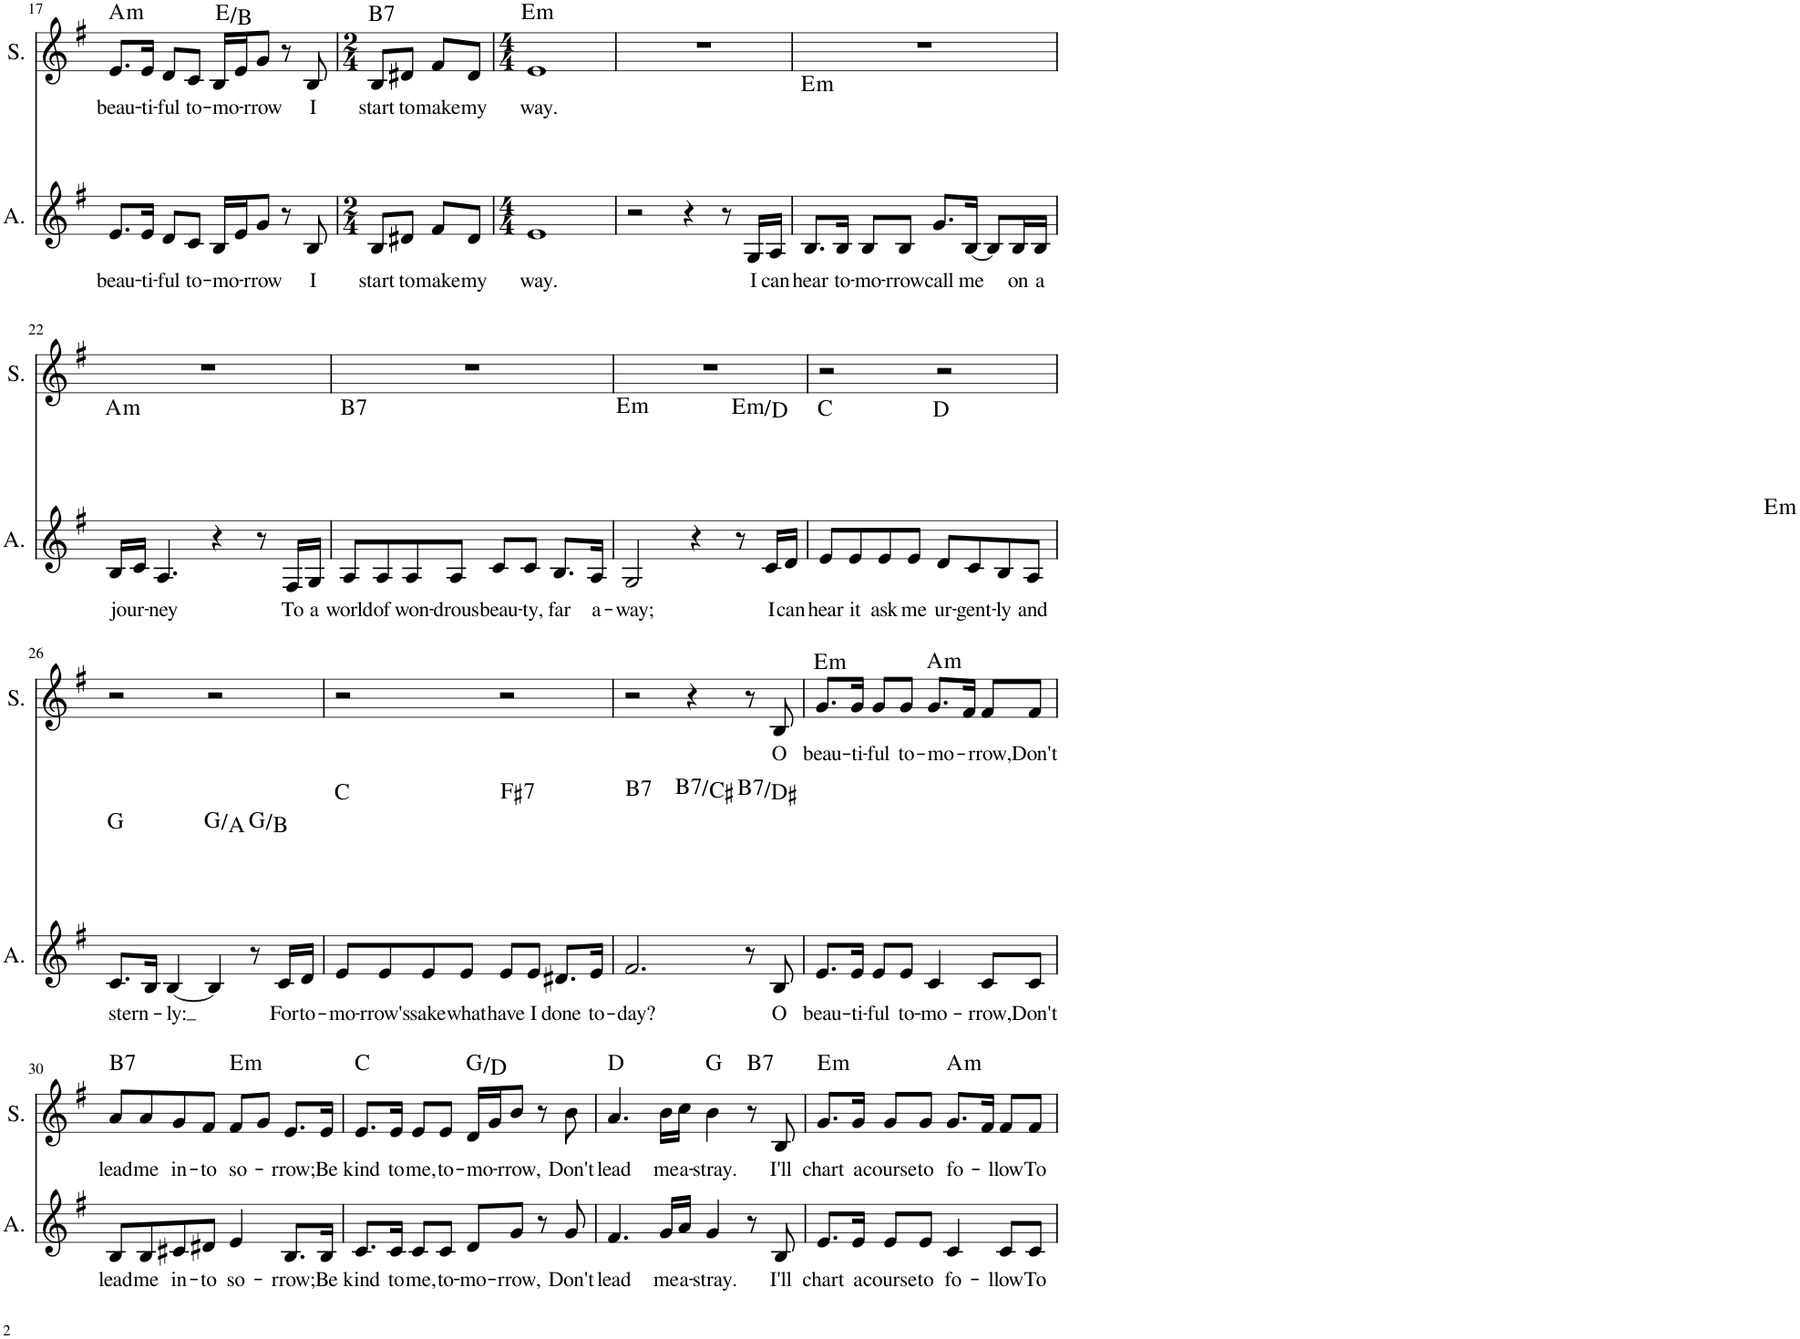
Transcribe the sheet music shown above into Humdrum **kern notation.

**kern	**text	**harte	**kern	**text	**harte
*part2	*part2	*part2	*part1	*part1	*part1
*staff2	*staff2	*	*staff1	*staff1	*
*I"Alto	*	*	*I"Soprano	*	*
*I'A.	*	*	*I'S.	*	*
!!LO:PB:g=z
*clefG2	*	*	*clefG2	*	*
*k[f#]	*	*	*k[f#]	*	*
*M4/4	*	*	*M4/4	*	*
=17	=17	=17	=17	=17	=17
!	!LO:LY:b	!	!	!LO:LY:b	!LO:H:kt=m
8.e/L	beau-	.	8.e/L	beau-	A:min
!	!LO:LY:b	!	!	!LO:LY:b	!
16e/Jk	-ti-	.	16e/Jk	-ti-	.
!	!LO:LY:b	!	!	!LO:LY:b	!
8d/L	-ful	.	8d/L	-ful	.
!	!LO:LY:b	!	!	!LO:LY:b	!
8c/J	to-	.	8c/J	to-	.
!	!LO:LY:b	!	!	!LO:LY:b	!
16B/LL	-mo-	.	16B/LL	-mo-	E:maj/5
16e/J	.	.	16e/J	.	.
!	!LO:LY:b	!	!	!LO:LY:b	!
8g/J	-rrow	.	8g/J	-rrow	.
8r	.	.	8r	.	.
!	!LO:LY:b	!	!	!LO:LY:b	!
8B/	I	.	8B/	I	.
=18	=18	=18	=18	=18	=18
*M2/4	*	*	*M2/4	*	*
!	!LO:LY:b	!	!	!LO:LY:b	!LO:H:kt=7
8B/L	start	.	8B/L	start	B:7
!	!LO:LY:b	!	!	!LO:LY:b	!
8d#X/J	to	.	8d#X/J	to	.
!	!LO:LY:b	!	!	!LO:LY:b	!
8f#/L	make	.	8f#/L	make	.
!	!LO:LY:b	!	!	!LO:LY:b	!
8d#/J	my	.	8d#/J	my	.
=19	=19	=19	=19	=19	=19
*M4/4	*	*	*M4/4	*	*
!	!LO:LY:b	!	!	!LO:LY:b	!LO:H:kt=m
1e	way.	.	1e	way.	E:min
=20	=20	=20	=20	=20	=20
2r	.	.	1r	.	.
4r	.	.	.	.	.
8r	.	.	.	.	.
!	!LO:LY:b	!	!	!	!
16G/LL	I	.	.	.	.
!	!LO:LY:b	!	!	!	!
16A/JJ	can	.	.	.	.
=21	=21	=21	=21	=21	=21
!	!LO:LY:b	!LO:H:kt=m	!	!	!
8.B/L	hear	E:min	1r	.	.
!	!LO:LY:b	!	!	!	!
16B/Jk	to-	.	.	.	.
!	!LO:LY:b	!	!	!	!
8B/L	-mo-	.	.	.	.
!	!LO:LY:b	!	!	!	!
8B/J	-rrow	.	.	.	.
!	!LO:LY:b	!	!	!	!
8.g/L	call	.	.	.	.
!	!LO:LY:b	!	!	!	!
[16B/Jk	me	.	.	.	.
8B/L]	.	.	.	.	.
!	!LO:LY:b	!	!	!	!
16B/L	on	.	.	.	.
!	!LO:LY:b	!	!	!	!
16B/JJ	a	.	.	.	.
!!LO:LB:g=z
=22	=22	=22	=22	=22	=22
!	!LO:LY:b	!LO:H:kt=m	!	!	!
16B/LL	jour-	A:min	1r	.	.
16c/JJ	.	.	.	.	.
!	!LO:LY:b	!	!	!	!
4.A/	-ney	.	.	.	.
4r	.	.	.	.	.
8r	.	.	.	.	.
!	!LO:LY:b	!	!	!	!
16F#/LL	To	.	.	.	.
!	!LO:LY:b	!	!	!	!
16G/JJ	a	.	.	.	.
=23	=23	=23	=23	=23	=23
!	!LO:LY:b	!LO:H:kt=7	!	!	!
8A/L	world	B:7	1r	.	.
!	!LO:LY:b	!	!	!	!
8A/	of	.	.	.	.
!	!LO:LY:b	!	!	!	!
8A/	won-	.	.	.	.
!	!LO:LY:b	!	!	!	!
8A/J	-drous	.	.	.	.
!	!LO:LY:b	!	!	!	!
8c/L	beau-	.	.	.	.
!	!LO:LY:b	!	!	!	!
8c/J	-ty,	.	.	.	.
!	!LO:LY:b	!	!	!	!
8.B/L	far	.	.	.	.
!	!LO:LY:b	!	!	!	!
16A/Jk	a-	.	.	.	.
=24	=24	=24	=24	=24	=24
!	!LO:LY:b	!LO:H:kt=m	!	!	!
2G/	-way;	E:min	1r	.	.
4r	.	.	.	.	.
!	!	!LO:H:kt=m	!	!	!
8r	.	E:min/b7	.	.	.
!	!LO:LY:b	!	!	!	!
16c/LL	I	.	.	.	.
!	!LO:LY:b	!	!	!	!
16d/JJ	can	.	.	.	.
=25	=25	=25	=25	=25	=25
!	!LO:LY:b	!	!	!	!
8e/L	hear	C:maj	2r	.	.
!	!LO:LY:b	!	!	!	!
8e/	it	.	.	.	.
!	!LO:LY:b	!	!	!	!
8e/	ask	.	.	.	.
!	!LO:LY:b	!	!	!	!
8e/J	me	.	.	.	.
!	!LO:LY:b	!	!	!	!
8d/L	ur-	D:maj	2r	.	.
!	!LO:LY:b	!	!	!	!
8c/	-gent-	.	.	.	.
!	!LO:LY:b	!	!	!	!
8B/	-ly	.	.	.	.
!	!LO:LY:b	!	!	!	!
8A/J	and	.	.	.	.
!!LO:LB:g=z
=26	=26	=26	=26	=26	=26
!	!LO:LY:b	!	!	!	!
8.c/L	-stern-	G:maj	2r	.	.
16B/Jk	.	.	.	.	.
!	!LO:LY:b	!	!	!	!
[4B/	-ly:	.	.	.	.
4B/]	.	G:maj/2	2r	.	.
8r	.	G:maj/3	.	.	.
!	!LO:LY:b	!	!	!	!
16c/LL	For	.	.	.	.
!	!LO:LY:b	!	!	!	!
16d/JJ	to-	.	.	.	.
=27	=27	=27	=27	=27	=27
!	!LO:LY:b	!	!	!	!
8e/L	-mo-	C:maj	2r	.	.
!	!LO:LY:b	!	!	!	!
8e/	-rrow's	.	.	.	.
!	!LO:LY:b	!	!	!	!
8e/	sake	.	.	.	.
!	!LO:LY:b	!	!	!	!
8e/J	what	.	.	.	.
!	!LO:LY:b	!LO:H:kt=7	!	!	!
8e/L	have	F#:7	2r	.	.
!	!LO:LY:b	!	!	!	!
8e/J	I	.	.	.	.
!	!LO:LY:b	!	!	!	!
8.d#X/L	done	.	.	.	.
!	!LO:LY:b	!	!	!	!
16e/Jk	to-	.	.	.	.
=28	=28	=28	=28	=28	=28
!	!LO:LY:b	!LO:H:kt=7	!	!	!
*^	*	*	*	*	*
2.f#/	2ryy	-day?	B:7	2r	.	.
!	!	!	!LO:H:kt=7	!	!	!
.	2ryy	.	B:7/2	4r	.	.
!	!	!	!LO:H:kt=7	!	!	!
8r	.	.	B:7/3	8r	.	.
!	!	!LO:LY:b	!	!	!LO:LY:b	!
8B/	.	O	.	8B/	O	.
=29	=29	=29	=29	=29	=29	=29
!	!	!LO:LY:b	!	!	!LO:LY:b	!LO:H:n=1:kt=m
!	!	!	!	!	!	!LO:H:n=2:kt=m
*v	*v	*	*	*	*	*
8.e/L	beau-	.	8.g/L	beau-	E:min E:min
!	!LO:LY:b	!	!	!LO:LY:b	!
16e/Jk	-ti-	.	16g/Jk	-ti-	.
!	!LO:LY:b	!	!	!LO:LY:b	!
8e/L	-ful	.	8g/L	-ful	.
!	!LO:LY:b	!	!	!LO:LY:b	!
8e/J	to-	.	8g/J	to-	.
!	!LO:LY:b	!	!	!LO:LY:b	!LO:H:kt=m
4c/	-mo-	.	8.g/L	-mo-	A:min
.	.	.	16f#/Jk	.	.
!	!LO:LY:b	!	!	!LO:LY:b	!
8c/L	-rrow,	.	8f#/L	-rrow,	.
!	!LO:LY:b	!	!	!LO:LY:b	!
8c/J	Don't	.	8f#/J	Don't	.
!!LO:LB:g=z
=30	=30	=30	=30	=30	=30
!	!LO:LY:b	!	!	!LO:LY:b	!LO:H:kt=7
8B/L	lead	.	8a/L	lead	B:7
!	!LO:LY:b	!	!	!LO:LY:b	!
8B/	me	.	8a/	me	.
!	!LO:LY:b	!	!	!LO:LY:b	!
8c#X/	in-	.	8g/	in-	.
!	!LO:LY:b	!	!	!LO:LY:b	!
8d#X/J	-to	.	8f#/J	-to	.
!	!LO:LY:b	!	!	!LO:LY:b	!LO:H:kt=m
4e/	so-	.	8f#/L	so-	E:min
.	.	.	8g/J	.	.
!	!LO:LY:b	!	!	!LO:LY:b	!
8.B/L	-rrow;	.	8.e/L	-rrow;	.
!	!LO:LY:b	!	!	!LO:LY:b	!
16B/Jk	Be	.	16e/Jk	Be	.
=31	=31	=31	=31	=31	=31
!	!LO:LY:b	!	!	!LO:LY:b	!
8.c/L	kind	.	8.e/L	kind	C:maj
!	!LO:LY:b	!	!	!LO:LY:b	!
16c/Jk	to	.	16e/Jk	to	.
!	!LO:LY:b	!	!	!LO:LY:b	!
8c/L	me,	.	8e/L	me,	.
!	!LO:LY:b	!	!	!LO:LY:b	!
8c/J	to-	.	8e/J	to-	.
!	!LO:LY:b	!	!	!LO:LY:b	!
8d/L	-mo-	.	16d/LL	-mo-	G:maj/5
.	.	.	16g/J	.	.
!	!LO:LY:b	!	!	!LO:LY:b	!
8g/J	-rrow,	.	8b/J	-rrow,	.
8r	.	.	8r	.	.
!	!LO:LY:b	!	!	!LO:LY:b	!
8g/	Don't	.	8b\	Don't	.
=32	=32	=32	=32	=32	=32
!	!LO:LY:b	!	!	!LO:LY:b	!
4.f#/	lead	.	4.a/	lead	D:maj
!	!LO:LY:b	!	!	!LO:LY:b	!
16g/LL	me	.	16b\LL	me	.
!	!LO:LY:b	!	!	!LO:LY:b	!
16a/JJ	a-	.	16cc\JJ	a-	.
!	!LO:LY:b	!	!	!LO:LY:b	!
4g/	-stray.	.	4b\	-stray.	G:maj
!	!	!	!	!	!LO:H:kt=7
8r	.	.	8r	.	B:7
!	!LO:LY:b	!	!	!LO:LY:b	!
8B/	I'll	.	8B/	I'll	.
=33	=33	=33	=33	=33	=33
!	!LO:LY:b	!	!	!LO:LY:b	!LO:H:kt=m
8.e/L	chart	.	8.g/L	chart	E:min
!	!LO:LY:b	!	!	!LO:LY:b	!
16e/Jk	a	.	16g/Jk	a	.
!	!LO:LY:b	!	!	!LO:LY:b	!
8e/L	course	.	8g/L	course	.
!	!LO:LY:b	!	!	!LO:LY:b	!
8e/J	to	.	8g/J	to	.
!	!LO:LY:b	!	!	!LO:LY:b	!LO:H:kt=m
4c/	fo-	.	8.g/L	fo-	A:min
.	.	.	16f#/Jk	.	.
!	!LO:LY:b	!	!	!LO:LY:b	!
8c/L	-llow	.	8f#/L	-llow	.
!	!LO:LY:b	!	!	!LO:LY:b	!
8c/J	To	.	8f#/J	To	.
=	=	=	=	=	=
*-	*-	*-	*-	*-	*-
